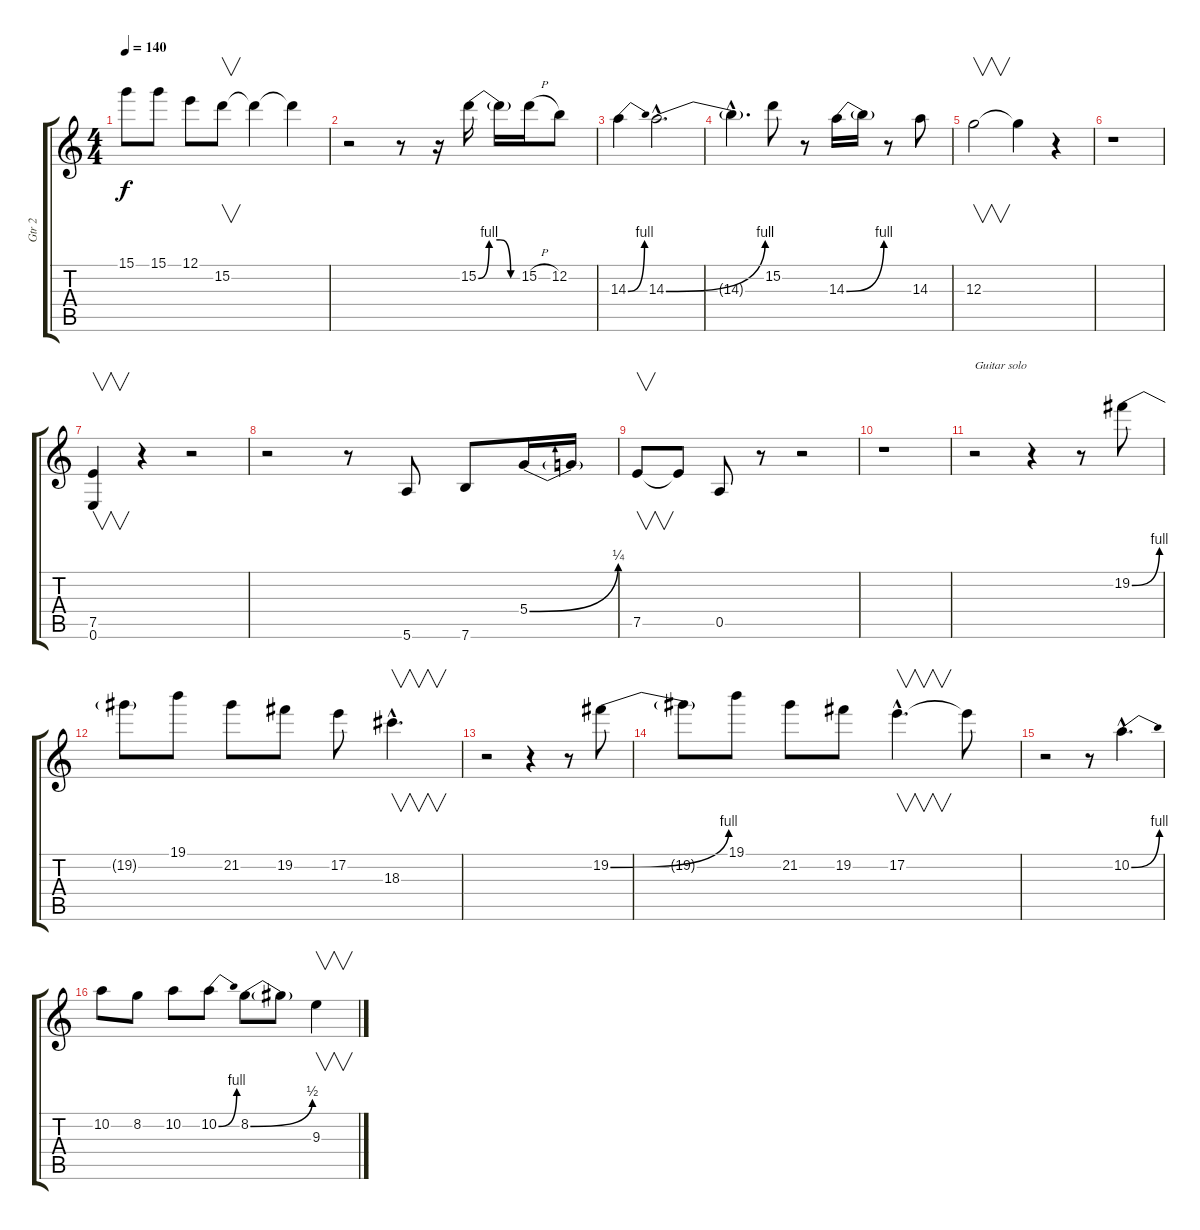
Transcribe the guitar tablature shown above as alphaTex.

\track ("Gtr 2" "Gtr 2") {instrument distortionguitar}
\staff {score tabs}
\tuning (E4 B3 G3 D3 A2 E2) {hide}
\ts (4 4)
\tempo 140
\clef g2
\ks c
15.1{t}.8{dy f} 15.1.8 12.1.8 15.2.8{v} 15.2{t}.4 15.2{t}.4 |
r.2 r.8 r.16 15.2{be (custom 0 0 15 4 30 4 45 0 60 0)}.16 15.2{t}.16 15.2{h}.16 12.2.8 |
14.3{be (bend 0 0 60 4)}.4 14.3{be (bend 0 0 60 4) hac}.2{d} |
14.3{hac t}.4{d} 15.2.8 r.8 14.3{be (bend 0 0 60 4)}.16 14.3{t}.16 r.8 14.3.8 |
12.3.2{v} 12.3{t}.4 r.4 |
r.1 |
(7.5 0.6).4{v} r.4 r.2 |
r.2 r.8 5.6.8 7.6.8 5.4{be (bend 0 0 60 1)}.16 5.4{t}.16 |
7.5.8{v} 7.5{t}.8 0.5.8 r.8 r.2 |
r.1 |
r.2{txt "Guitar solo"} r.4 r.8 19.2{be (bend 0 0 60 4)}.8 |
19.2{t}.8 19.1.8 21.2.8 19.2.8 17.2.8 18.3{hac}.4{v d} |
r.2 r.4 r.8 19.2{be (bend 0 0 60 4)}.8 |
19.2{t}.8 19.1.8 21.2.8 19.2.8 17.2{hac}.4{v d} 17.2{t}.8 |
r.2 r.8 10.2{be (bend 0 0 60 4) hac}.4{d} |
10.2.8 8.2.8 10.2.8 10.2{be (bend 0 0 60 4)}.8 8.2{be (bend 0 0 60 2)}.8 8.2{t}.8 9.3.4{v}
